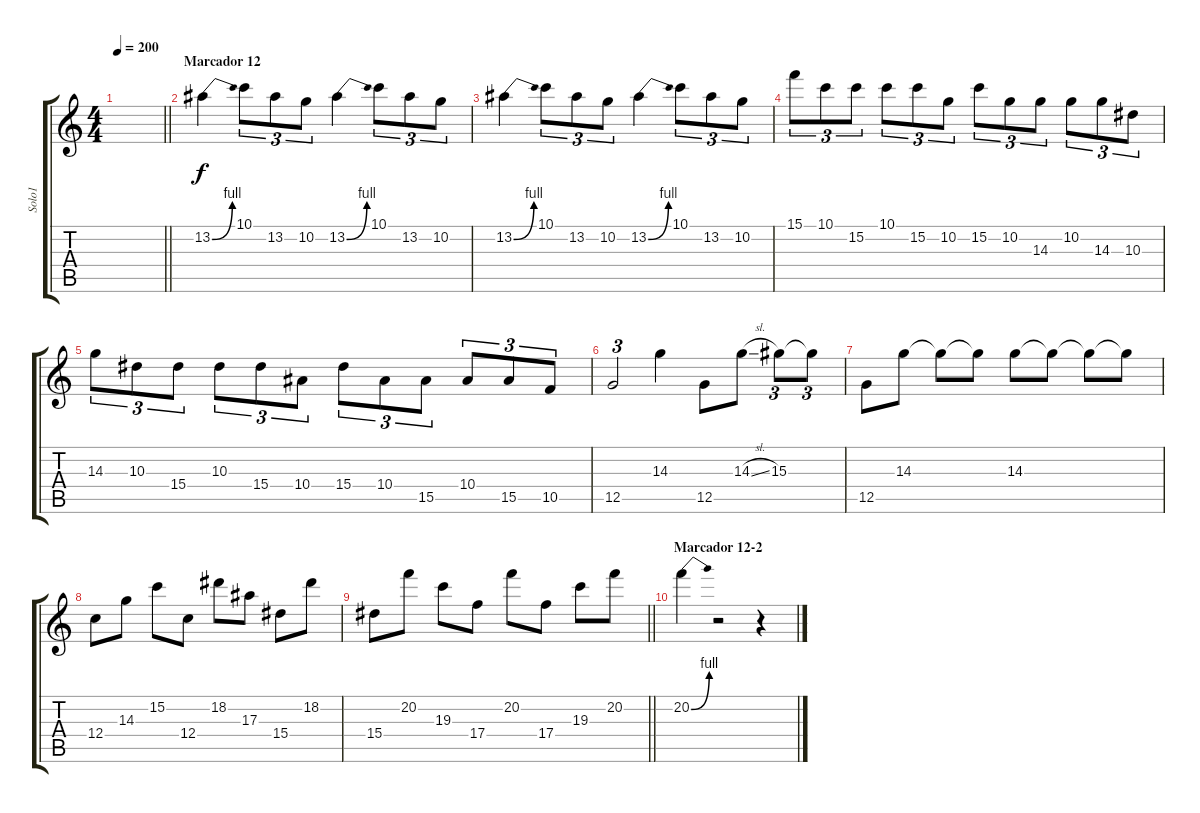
\track ("Solo1" "Solo1") {instrument overdrivenguitar}
\staff {score tabs}
\tuning (D4 A3 F3 C3 G2 C2) {hide}
\ts (4 4)
\tempo 200
\clef g2
\barLineRight lightlight
\ks c
|
\section ("" "Marcador 12")
13.2{be (bend 0 0 60 4)}.4 10.1.8{tu (3 2)} 13.2.8{tu (3 2)} 10.2.8{tu (3 2)} 13.2{be (bend 0 0 60 4)}.4 10.1.8{tu (3 2)} 13.2.8{tu (3 2)} 10.2.8{tu (3 2)} |
13.2{be (bend 0 0 60 4)}.4 10.1.8{tu (3 2)} 13.2.8{tu (3 2)} 10.2.8{tu (3 2)} 13.2{be (bend 0 0 60 4)}.4 10.1.8{tu (3 2)} 13.2.8{tu (3 2)} 10.2.8{tu (3 2)} |
15.1.8{tu (3 2)} 10.1.8{tu (3 2)} 15.2.8{tu (3 2)} 10.1.8{tu (3 2)} 15.2.8{tu (3 2)} 10.2.8{tu (3 2)} 15.2.8{tu (3 2)} 10.2.8{tu (3 2)} 14.3.8{tu (3 2)} 10.2.8{tu (3 2)} 14.3.8{tu (3 2)} 10.3.8{tu (3 2)} |
14.3.8{tu (3 2)} 10.3.8{tu (3 2)} 15.4.8{tu (3 2)} 10.3.8{tu (3 2)} 15.4.8{tu (3 2)} 10.4.8{tu (3 2)} 15.4.8{tu (3 2)} 10.4.8{tu (3 2)} 15.5.8{tu (3 2)} 10.4.8{tu (3 2)} 15.5.8{tu (3 2)} 10.5.8{tu (3 2)} |
12.5.2{tu (3 2)} 14.3.4 12.5.8 14.3{sl}.8 15.3.8{tu (3 2)} 15.3{t}.8{tu (3 2)} |
12.5.8 14.3.8 14.3{t}.8 14.3{t}.8 14.3.8 14.3{t}.8 14.3{t}.8 14.3{t}.8 |
12.4.8 14.3.8 15.2.8 12.4.8 18.2.8 17.3.8 15.4.8 18.2.8 |
\barLineRight lightlight
15.4.8 20.2.8 19.3.8 17.4.8 20.2.8 17.4.8 19.3.8 20.2.8 |
\section ("" "Marcador 12-2")
20.2{be (bend 0 0 60 4)}.4 r.2 r.4
